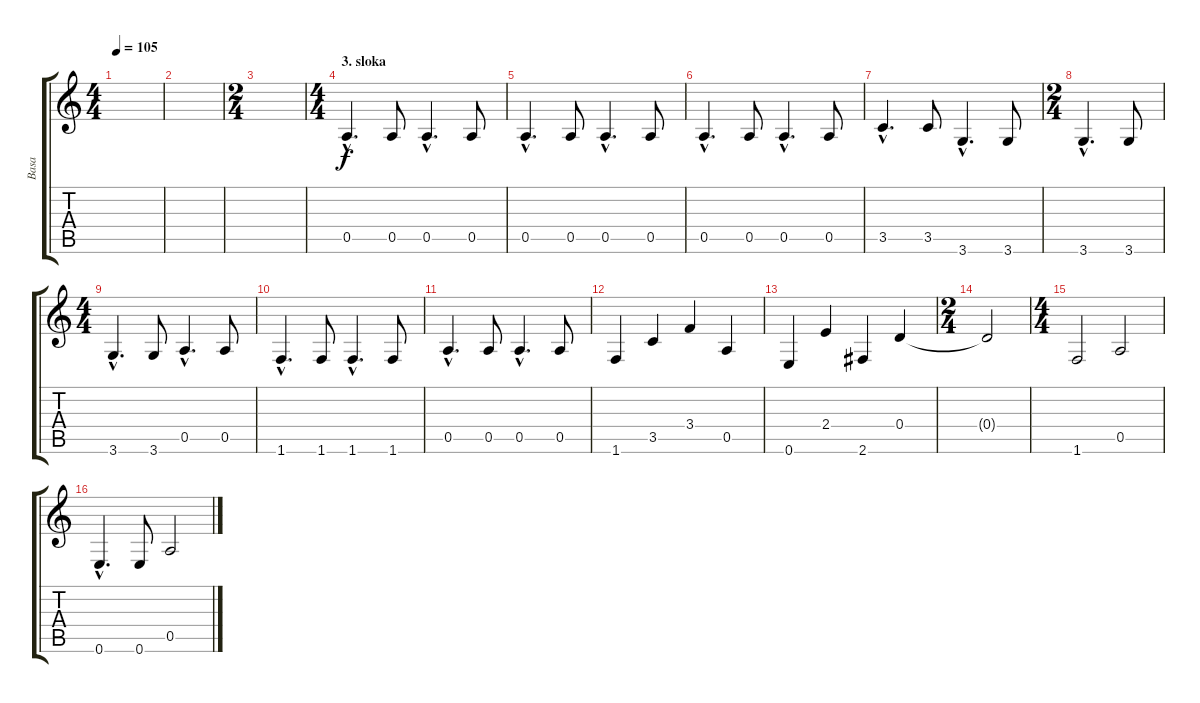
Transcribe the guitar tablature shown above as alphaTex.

\track ("Basa" "Basa") {instrument fretlessbass}
\staff {score tabs}
\tuning (E4 B3 G3 D3 A2 E2) {hide}
\ts (4 4)
\tempo 105
\clef g2
\ks c
|
|
\ts (2 4)
|
\ts (4 4)
\section ("" "3. sloka")
0.5{hac}.4{d} 0.5.8 0.5{hac}.4{d} 0.5.8 |
0.5{hac}.4{d} 0.5.8 0.5{hac}.4{d} 0.5.8 |
0.5{hac}.4{d} 0.5.8 0.5{hac}.4{d} 0.5.8 |
3.5{hac}.4{d} 3.5.8 3.6{hac}.4{d} 3.6.8 |
\ts (2 4)
3.6{hac}.4{d} 3.6.8 |
\ts (4 4)
3.6{hac}.4{d} 3.6.8 0.5{hac}.4{d} 0.5.8 |
1.6{hac}.4{d} 1.6.8 1.6{hac}.4{d} 1.6.8 |
0.5{hac}.4{d} 0.5.8 0.5{hac}.4{d} 0.5.8 |
1.6.4 3.5.4 3.4.4 0.5.4 |
0.6.4 2.4.4 2.6.4 0.4.4 |
\ts (2 4)
0.4{t}.2 |
\ts (4 4)
1.6.2 0.5.2 |
0.6{hac}.4{d} 0.6.8 0.5.2
